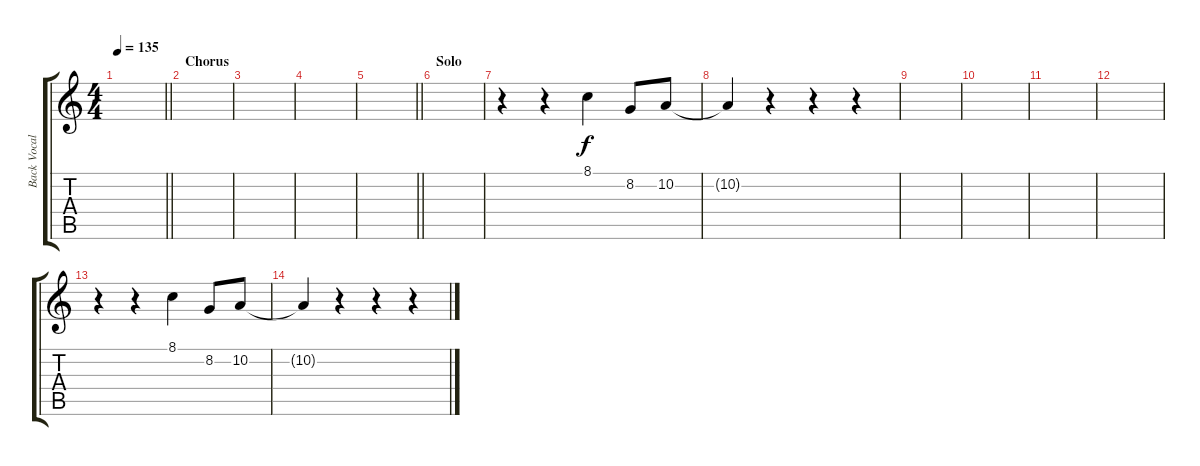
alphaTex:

\track ("Back Vocals" "Back Vocal") {instrument tenorsax}
\staff {score tabs}
\tuning (E4 B3 G3 D3 A2 E2) {hide}
\ts (4 4)
\tempo 135
\clef g2
\barLineRight lightlight
\ks c
|
\section ("" "Chorus")
|
|
|
\barLineRight lightlight
|
\section ("" "Solo")
|
r.4 r.4 8.1.4 8.2.8 10.2.8 |
10.2{t}.4 r.4 r.4 r.4 |
|
|
|
|
r.4 r.4 8.1.4 8.2.8 10.2.8 |
10.2{t}.4 r.4 r.4 r.4
